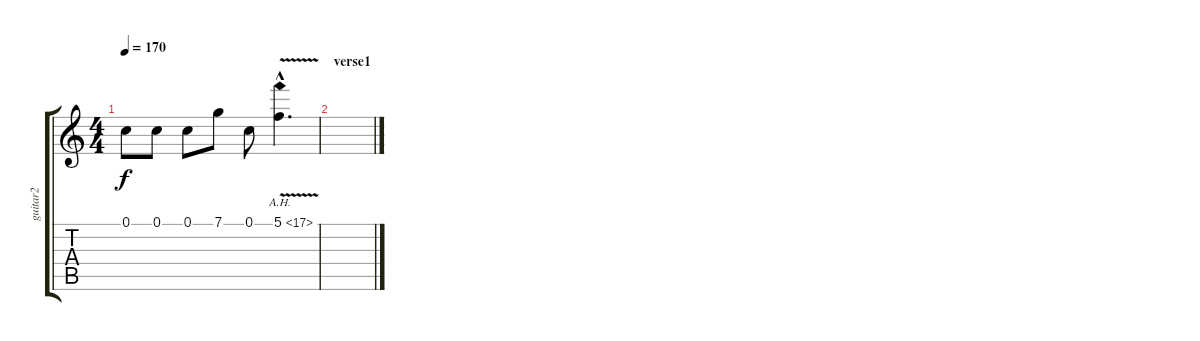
\track ("guitar2" "guitar2") {instrument distortionguitar}
\staff {score tabs}
\tuning (C4 G3 Eb3 Bb2 F2 C2) {hide}
\ts (4 4)
\tempo 170
\clef g2
\ks c
0.1.8{dy f} 0.1.8 0.1.8 7.1.8 0.1.8 5.1{ah 12 v hac}.4{d} |
\section ("" "verse1")
